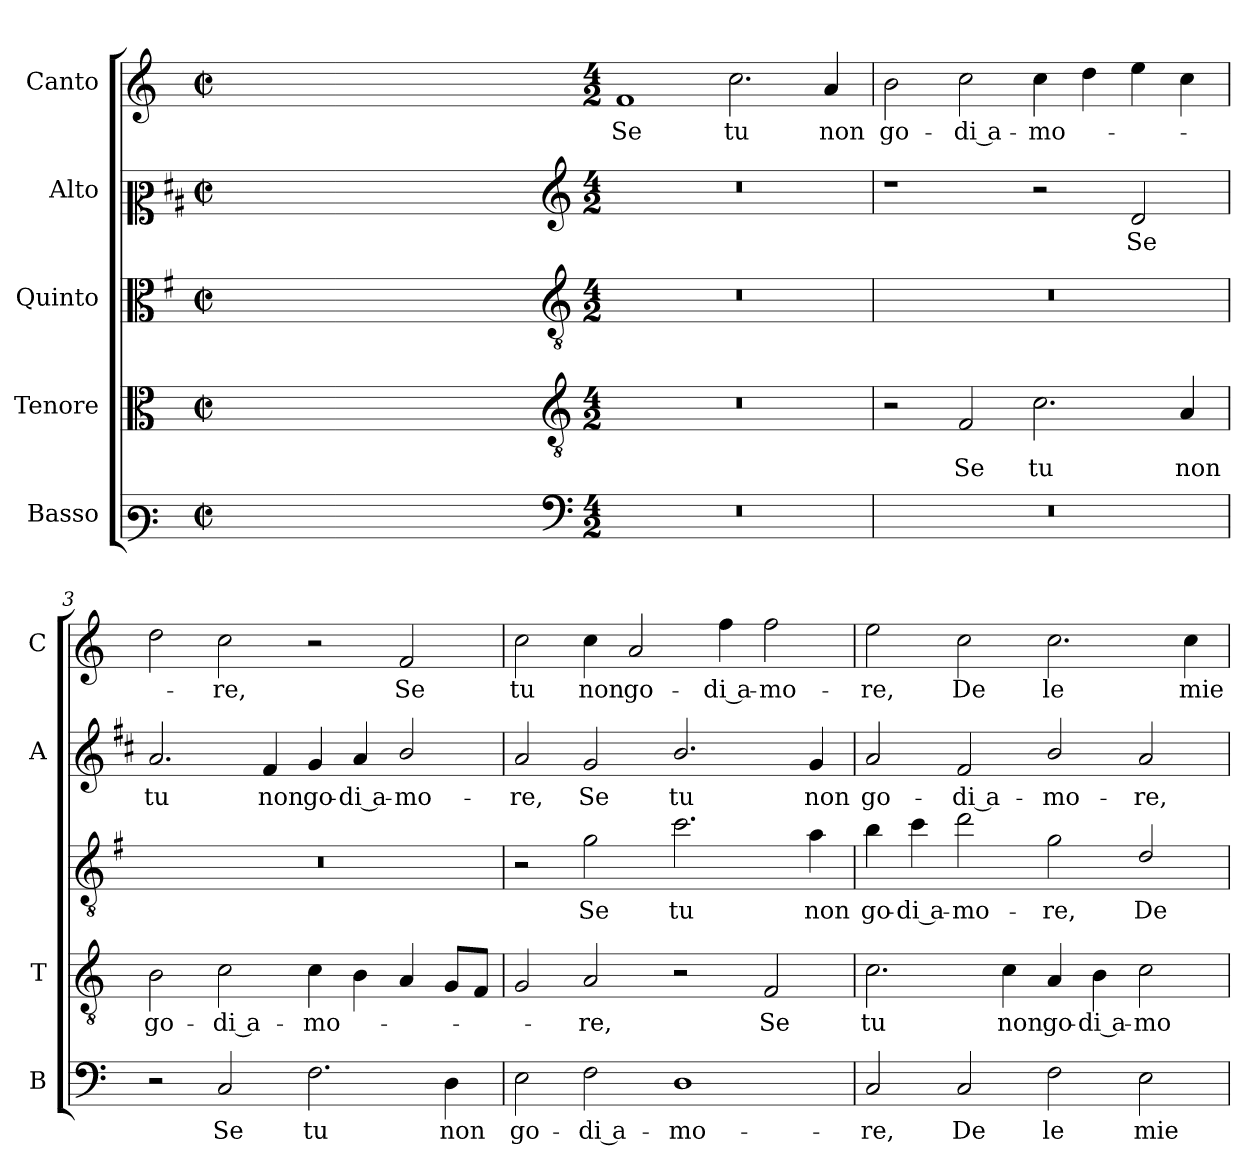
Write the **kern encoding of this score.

**kern	**text	**kern	**text	**kern	**text	**kern	**text	**kern	**text
*part5	*part5	*part4	*part4	*part3	*part3	*part2	*part2	*part1	*part1
*staff5	*staff5	*staff4	*staff4	*staff3	*staff3	*staff2	*staff2	*staff1	*staff1
*I"Basso	*	*I"Tenore	*	*I"Quinto	*	*I"Alto	*	*I"Canto	*
*I'B	*	*I'T	*	*	*	*I'A	*	*I'C	*
*clefF3	*	*clefC3	*	*clefC3	*	*clefC2	*	*clefG2	*
*	*	*	*	*ITrd4c7	*	*ITrd1c2	*	*	*
*k[]	*	*k[]	*	*k[]	*	*k[]	*	*k[]	*
*C:	*	*C:	*	*C:	*	*C:	*	*C:	*
*M2/2	*	*M2/2	*	*M2/2	*	*M2/2	*	*M2/2	*
*met(c|)	*	*met(c|)	*	*met(c|)	*	*met(c|)	*	*met(c|)	*
=	=	=	=	=	=	=	=	=	=
1ryy	.	1ryy	.	1ryy	.	1ryy	.	1ryy	.
=1X-	=1X-	=1X-	=1X-	=1X-	=1X-	=1X-	=1X-	=1X-	=1X-
4ryy	.	4ryy	.	4ryy	.	4ryy	.	4ryy	.
4ryy	.	4ryy	.	4ryy	.	4ryy	.	4ryy	.
4ryy	.	4ryy	.	4ryy	.	4ryy	.	4ryy	.
4ryy	.	4ryy	.	4ryy	.	4ryy	.	4ryy	.
=1-	=1-	=1-	=1-	=1-	=1-	=1-	=1-	=1-	=1-
*clefF4	*	*clefGv2	*	*clefGv2	*	*clefG2	*	*	*
*M4/2	*	*M4/2	*	*M4/2	*	*M4/2	*	*M4/2	*
!	!	!	!	!	!	!	!	!	!LO:LY:b
0r	.	0r	.	0r	.	0r	.	1f	Se
!	!	!	!	!	!	!	!	!	!LO:LY:b
.	.	.	.	.	.	.	.	2.cc\	tu
!	!	!	!	!	!	!	!	!	!LO:LY:b
.	.	.	.	.	.	.	.	4a/	non
=2	=2	=2	=2	=2	=2	=2	=2	=2	=2
!	!	!	!	!	!	!	!	!	!LO:LY:b
0r	.	2r	.	0r	.	1r	.	2b\	go-
!	!	!	!LO:LY:b	!	!	!	!	!	!LO:LY:b
.	.	2F/	Se	.	.	.	.	2cc\	-di a-
!	!	!	!LO:LY:b	!	!	!	!	!	!LO:LY:b
.	.	2.c\	tu	.	.	2r	.	4cc\	-mo-
.	.	.	.	.	.	.	.	4dd\	.
!	!	!	!	!	!	!	!LO:LY:b	!	!
.	.	.	.	.	.	2c/	Se	4ee\	.
!	!	!	!LO:LY:b	!	!	!	!	!	!
.	.	4A/	non	.	.	.	.	4cc\	.
=3	=3	=3	=3	=3	=3	=3	=3	=3	=3
!	!	!	!LO:LY:b	!	!	!	!LO:LY:b	!	!
2r	.	2B\	go-	0r	.	2.g/	tu	2dd\	.
!	!LO:LY:b	!	!LO:LY:b	!	!	!	!	!	!LO:LY:b
2C/	Se	2c\	-di a-	.	.	.	.	2cc\	-re,
!	!	!	!	!	!	!	!LO:LY:b	!	!
.	.	.	.	.	.	4e/	non	.	.
!	!LO:LY:b	!	!LO:LY:b	!	!	!	!LO:LY:b	!	!
2.F\	tu	4c\	-mo-	.	.	4f/	go-	2r	.
!	!	!	!	!	!	!	!LO:LY:b	!	!
.	.	4B\	.	.	.	4g/	-di a-	.	.
!	!	!	!	!	!	!	!LO:LY:b	!	!LO:LY:b
.	.	4A/	.	.	.	2a/	-mo-	2f/	Se
!	!LO:LY:b	!	!	!	!	!	!	!	!
4D\	non	8G/L	.	.	.	.	.	.	.
.	.	8F/J	.	.	.	.	.	.	.
!!LO:LB:g=z
=4	=4	=4	=4	=4	=4	=4	=4	=4	=4
!	!LO:LY:b	!	!	!	!	!	!LO:LY:b	!	!LO:LY:b
2E\	go-	2G/	.	2r	.	2g/	-re,	2cc\	tu
!	!LO:LY:b	!	!LO:LY:b	!	!LO:LY:b	!	!LO:LY:b	!	!LO:LY:b
2F\	-di a-	2A/	-re,	2c\	Se	2f/	Se	4cc\	non
!	!	!	!	!	!	!	!	!	!LO:LY:b
.	.	.	.	.	.	.	.	2a/	go-
!	!LO:LY:b	!	!	!	!LO:LY:b	!	!LO:LY:b	!	!
1D	-mo-	2r	.	2.f\	tu	2.a/	tu	.	.
!	!	!	!	!	!	!	!	!	!LO:LY:b
.	.	.	.	.	.	.	.	4ff\	-di a-
!	!	!	!LO:LY:b	!	!	!	!	!	!LO:LY:b
.	.	2F/	Se	.	.	.	.	2ff\	-mo-
!	!	!	!	!	!LO:LY:b	!	!LO:LY:b	!	!
.	.	.	.	4d\	non	4f/	non	.	.
=5	=5	=5	=5	=5	=5	=5	=5	=5	=5
!	!LO:LY:b	!	!LO:LY:b	!	!LO:LY:b	!	!LO:LY:b	!	!LO:LY:b
2C/	-re,	2.c\	tu	4e\	go-	2g/	go-	2ee\	-re,
!	!	!	!	!	!LO:LY:b	!	!	!	!
.	.	.	.	4f\	-di a-	.	.	.	.
!	!LO:LY:b	!	!	!	!LO:LY:b	!	!LO:LY:b	!	!LO:LY:b
2C/	De	.	.	2g\	-mo-	2e/	-di a-	2cc\	De
!	!	!	!LO:LY:b	!	!	!	!	!	!
.	.	4c\	non	.	.	.	.	.	.
!	!LO:LY:b	!	!LO:LY:b	!	!LO:LY:b	!	!LO:LY:b	!	!LO:LY:b
2F\	le	4A/	go-	2c\	-re,	2a/	-mo-	2.cc\	le
!	!	!	!LO:LY:b	!	!	!	!	!	!
.	.	4B\	-di a-	.	.	.	.	.	.
!	!LO:LY:b	!	!LO:LY:b	!	!LO:LY:b	!	!LO:LY:b	!	!
2E\	mie	2c\	-mo-	2G/	De	2g/	-re,	.	.
!	!	!	!	!	!	!	!	!	!LO:LY:b
.	.	.	.	.	.	.	.	4cc\	mie
=	=	=	=	=	=	=	=	=	=
*-	*-	*-	*-	*-	*-	*-	*-	*-	*-
